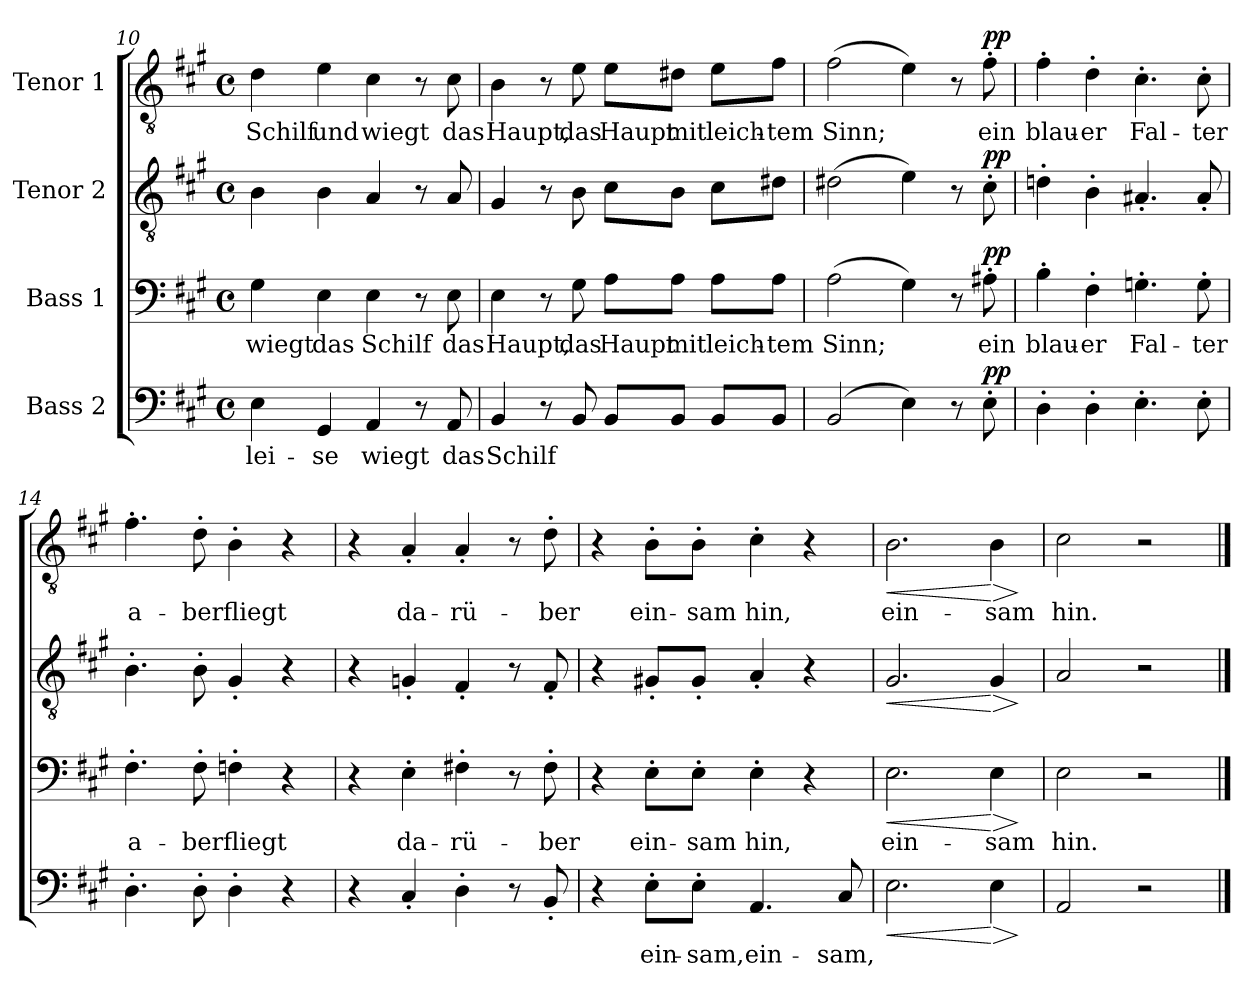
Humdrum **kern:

**kern	**text	**dynam	**kern	**text	**dynam	**kern	**dynam	**kern	**text	**dynam
*part4	*part4	*part4	*part3	*part3	*part3	*part2	*part2	*part1	*part1	*part1
*staff4	*staff4	*staff4	*staff3	*staff3	*staff3	*staff2	*staff2	*staff1	*staff1	*staff1
*I"Bass 2	*	*	*I"Bass 1	*	*	*I"Tenor 2	*	*I"Tenor 1	*	*
*clefF4	*	*	*clefF4	*	*	*clefGv2	*	*clefGv2	*	*
*k[f#c#g#]	*	*	*k[f#c#g#]	*	*	*k[f#c#g#]	*	*k[f#c#g#]	*	*
*M4/4	*	*	*M4/4	*	*	*M4/4	*	*M4/4	*	*
*met(c)	*	*	*met(c)	*	*	*met(c)	*	*met(c)	*	*
=10	=10	=10	=10	=10	=10	=10	=10	=10	=10	=10
4E\	lei-	.	4G#\	wiegt	.	4B\	.	4d\	Schilf	.
4GG#/	-se	.	4E\	das	.	4B\	.	4e\	und	.
4AA/	wiegt	.	4E\	Schilf	.	4A/	.	4c#\	wiegt	.
8r	.	.	8r	.	.	8r	.	8r	.	.
8AA/	das	.	8E\	das	.	8A/	.	8c#\	das	.
=11	=11	=11	=11	=11	=11	=11	=11	=11	=11	=11
4BB/	Schilf	.	4E\	Haupt,	.	4G#/	.	4B\	Haupt,	.
8r	.	.	8r	.	.	8r	.	8r	.	.
8BB/	.	.	8G#\	das	.	8B\	.	8e\	das	.
8BB/L	.	.	8A\L	Haupt	.	8c#\L	.	8e\L	Haupt	.
8BB/J	.	.	8A\J	mit	.	8B\J	.	8d#X\J	mit	.
8BB/L	.	.	8A\L	leich-	.	8c#\L	.	8e\L	leich-	.
8BB/J	.	.	8A\J	-tem	.	8d#X\J	.	8f#\J	-tem	.
=12	=12	=12	=12	=12	=12	=12	=12	=12	=12	=12
(2BB/	.	.	(2A\	Sinn;	.	(2d#X\	.	(2f#\	Sinn;	.
4E\)	.	.	4G#\)	.	.	4e\)	.	4e\)	.	.
8r	.	.	8r	.	.	8r	.	8r	.	.
!	!	!LO:DY:a	!	!	!LO:DY:a	!	!LO:DY:a	!	!	!LO:DY:a
8E'\	.	pp	8A#X'\	ein	pp	8c#'\	pp	8f#'\	ein	pp
!!LO:LB:g=z
=13	=13	=13	=13	=13	=13	=13	=13	=13	=13	=13
4D'\	.	.	4B'\	blau-	.	4dn'\	.	4f#'\	blau-	.
4D'\	.	.	4F#'\	-er	.	4B'\	.	4d'\	-er	.
4.E'\	.	.	4.Gn'\	Fal-	.	4.A#X'/	.	4.c#'\	Fal-	.
8E'\	.	.	8G'\	-ter	.	8A#'/	.	8c#'\	-ter	.
=14	=14	=14	=14	=14	=14	=14	=14	=14	=14	=14
4.D'\	.	.	4.F#'\	a-	.	4.B'\	.	4.f#'\	a-	.
8D'\	.	.	8F#'\	-ber	.	8B'\	.	8d'\	-ber	.
4D'\	.	.	4Fn'\	fliegt	.	4G#'/	.	4B'\	fliegt	.
4r	.	.	4r	.	.	4r	.	4r	.	.
=15	=15	=15	=15	=15	=15	=15	=15	=15	=15	=15
4r	.	.	4r	.	.	4r	.	4r	.	.
4C#'/	.	.	4E'\	da-	.	4Gn'/	.	4A'/	da-	.
4D'\	.	.	4F#X'\	-rü-	.	4F#'/	.	4A'/	-rü-	.
8r	.	.	8r	.	.	8r	.	8r	.	.
8BB'/	.	.	8F#'\	-ber	.	8F#'/	.	8d'\	-ber	.
=16	=16	=16	=16	=16	=16	=16	=16	=16	=16	=16
4r	.	.	4r	.	.	4r	.	4r	.	.
8E'\L	ein-	.	8E'\L	ein-	.	8G#X'/L	.	8B'\L	ein-	.
8E'\J	-sam,	.	8E'\J	-sam	.	8G#'/J	.	8B'\J	-sam	.
4.AA/	ein-	.	4E'\	hin,	.	4A'/	.	4c#'\	hin,	.
.	.	.	4r	.	.	4r	.	4r	.	.
8C#/	-sam,	.	.	.	.	.	.	.	.	.
=17	=17	=17	=17	=17	=17	=17	=17	=17	=17	=17
!	!	!LO:HP:b	!	!	!LO:HP:b	!	!LO:HP:b	!	!	!LO:HP:b
2.E\	.	<	2.E\	ein-	<	2.G#/	<	2.B\	ein-	<
!	!	!LO:HP:n=1:b	!	!	!LO:HP:n=1:b	!	!LO:HP:n=1:b	!	!	!LO:HP:n=1:b
4E\	.	[ >	4E\	-sam	[ >	4G#/	[ >	4B\	-sam	[ >
.	.	]	.	.	]	.	]	.	.	]
=18	=18	=18	=18	=18	=18	=18	=18	=18	=18	=18
2AA/	.	.	2E\	hin.	.	2A/	.	2c#\	hin.	.
2r	.	.	2r	.	.	2r	.	2r	.	.
==	==	==	==	==	==	==	==	==	==	==
*-	*-	*-	*-	*-	*-	*-	*-	*-	*-	*-
